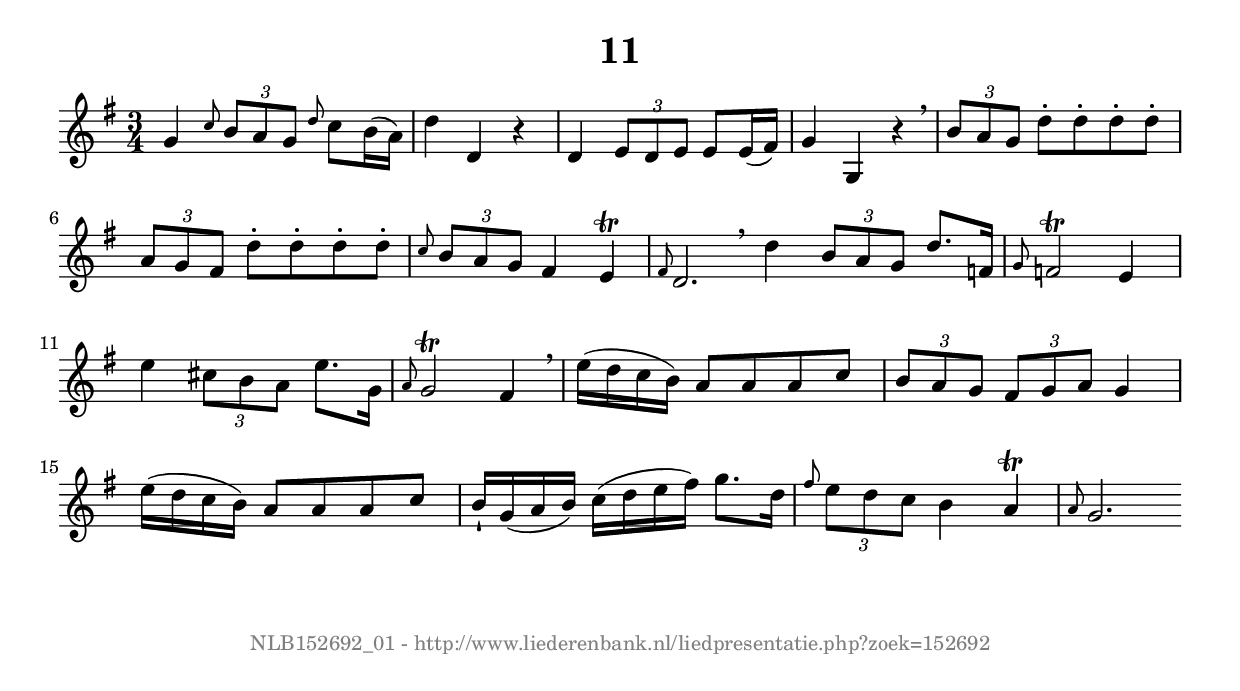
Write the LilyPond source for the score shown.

%
% produced by wce2krn 1.64 (7 June 2014)
%
\version"2.16"
#(append! paper-alist '(("long" . (cons (* 210 mm) (* 2000 mm)))))
#(set-default-paper-size "long")
sb = {\breathe}
mBreak = {\breathe }
bBreak = {\breathe }
x = {\once\override NoteHead #'style = #'cross }
gl=\glissando
itime={\override Staff.TimeSignature #'stencil = ##f }
ficta = {\once\set suggestAccidentals = ##t}
fine = {\once\override Score.RehearsalMark #'self-alignment-X = #1 \mark \markup {\italic{Fine}}}
dc = {\once\override Score.RehearsalMark #'self-alignment-X = #1 \mark \markup {\italic{D.C.}}}
dcf = {\once\override Score.RehearsalMark #'self-alignment-X = #1 \mark \markup {\italic{D.C. al Fine}}}
dcc = {\once\override Score.RehearsalMark #'self-alignment-X = #1 \mark \markup {\italic{D.C. al Coda}}}
ds = {\once\override Score.RehearsalMark #'self-alignment-X = #1 \mark \markup {\italic{D.S.}}}
dsf = {\once\override Score.RehearsalMark #'self-alignment-X = #1 \mark \markup {\italic{D.S. al Fine}}}
dsc = {\once\override Score.RehearsalMark #'self-alignment-X = #1 \mark \markup {\italic{D.S. al Coda}}}
pv = {\set Score.repeatCommands = #'((volta "1"))}
sv = {\set Score.repeatCommands = #'((volta "2"))}
tv = {\set Score.repeatCommands = #'((volta "3"))}
qv = {\set Score.repeatCommands = #'((volta "4"))}
xv = {\set Score.repeatCommands = #'((volta #f))}
\header{ tagline = ""
title = "11"
}
\score {{
\key g \major
\relative g'
{
\set melismaBusyProperties = #'()
\time 3/4
\tempo 4=120
\override Score.MetronomeMark #'transparent = ##t
\override Score.RehearsalMark #'break-visibility = #(vector #t #t #f)
g4 \grace { c8 } \times 2/3 { b8 a g } \grace { d' } c8 b16( a) d4 d, r4 d \times 2/3 { e8 d e } e e16( fis) g4 g, r \sb \times 2/3 { b'8 a g } d'^\staccato d^\staccato d^\staccato d^\staccato \times 2/3 { a g fis } d'^\staccato d^\staccato d^\staccato d^\staccato \grace { c } \times 2/3 { b a g } fis4 e^\trill \grace { fis8 } d2. \bar ":|:" \bBreak
d'4 \times 2/3 { b8 a g } d'8. f,16 \grace { g8 } f2^\trill e4 e' \times 2/3 { cis8 b a } e'8. g,16 \grace { a8 } g2^\trill fis4 \sb e'16( d c b) a8 a a c \times 2/3 { b a g } \times 2/3 { fis g a } g4 e'16( d c b) a8 a a c b16_\staccatissimo g( a b) c( d e fis) g8. d16 \grace { fis8 } \times 2/3 { e d c } b4 a^\trill \grace { a8 } g2. \bar ":|"
 }}
 \midi { }
 \layout {
            indent = 0.0\cm
}
}
\markup { \vspace #0 } \markup { \with-color #grey \fill-line { \center-column { \smaller "NLB152692_01 - http://www.liederenbank.nl/liedpresentatie.php?zoek=152692" } } }
